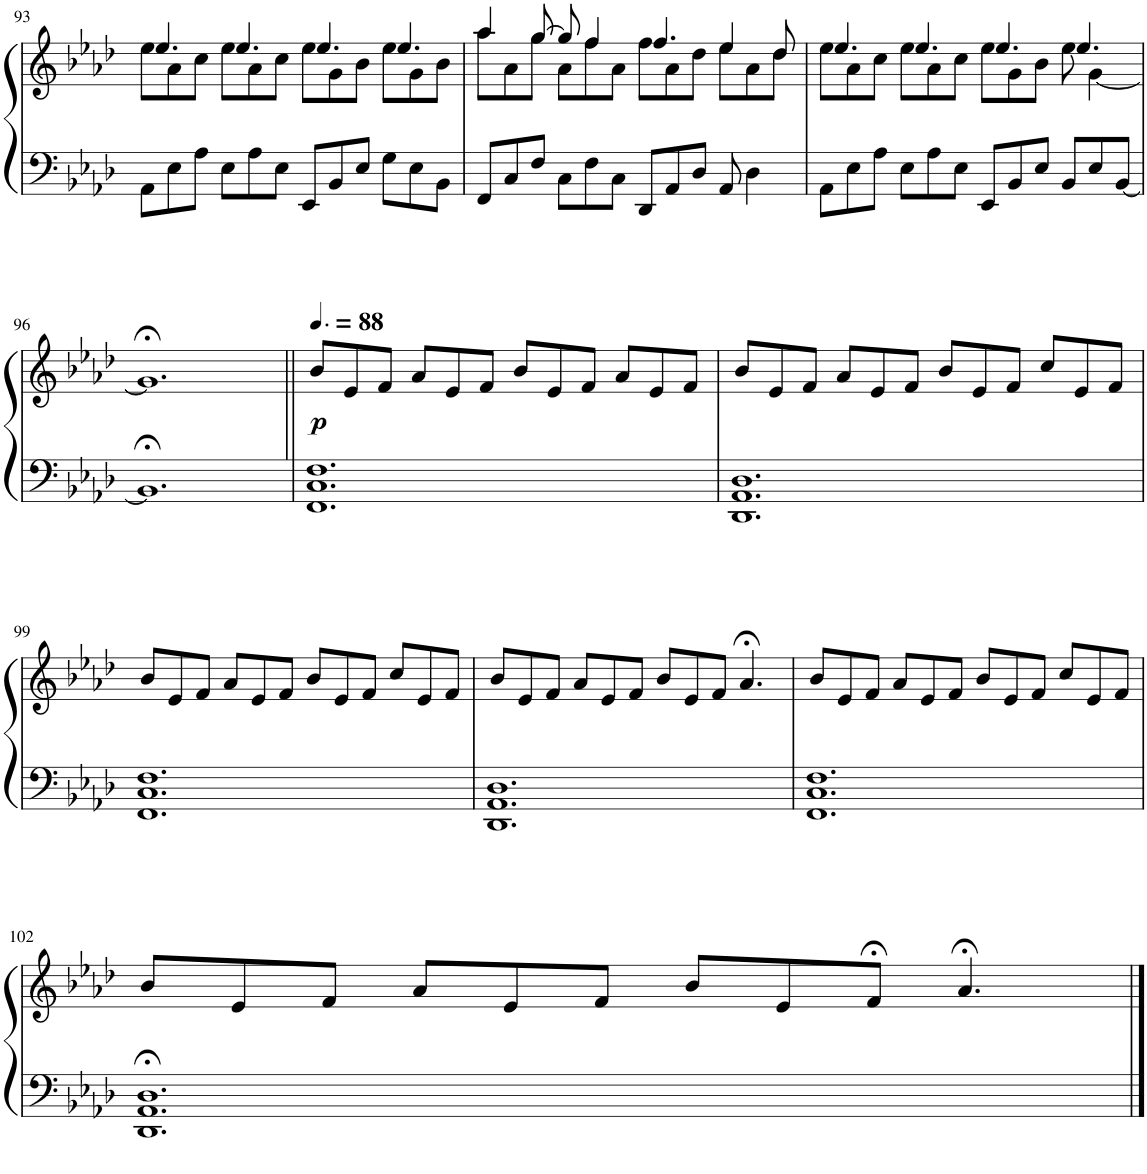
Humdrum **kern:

**kern	**kern	**dynam
*part1	*part1	*part1
*staff2	*staff1	*staff1/2
*I"Piano	*	*
*I'Pno.	*	*
!!LO:PB:g=z
*clefF4	*clefG2	*
*k[b-e-a-d-]	*k[b-e-a-d-]	*
*M12/8	*M12/8	*
=93	=93	=93
*	*^	*
8AA-\L	4.ee-/	8ee-\L	.
8E-\	.	8a-\	.
8A-\J	.	8cc\J	.
8E-\L	4.ee-/	8ee-\L	.
8A-\	.	8a-\	.
8E-\J	.	8cc\J	.
8EE-/L	4.ee-/	8ee-\L	.
8BB-/	.	8g\	.
8E-/J	.	8b-\J	.
8G\L	4.ee-/	8ee-\L	.
8E-\	.	8g\	.
8BB-\J	.	8b-\J	.
=94	=94	=94	=94
8FF/L	4aa-/	8aa-\L	.
8C/	.	8a-\	.
8F/J	[8gg/	8gg\J	.
8C\L	8gg/]	8a-\L	.
8F\	4ff/	8ff\	.
8C\J	.	8a-\J	.
8DD-/L	4.ff/	8ff\L	.
8AA-/	.	8a-\	.
8D-/J	.	8dd-\J	.
8AA-/	4ee-/	8ee-\L	.
4D-\	.	8a-\	.
.	8dd-/	8dd-\J	.
=95	=95	=95	=95
8AA-\L	4.ee-/	8ee-\L	.
8E-\	.	8a-\	.
8A-\J	.	8cc\J	.
8E-\L	4.ee-/	8ee-\L	.
8A-\	.	8a-\	.
8E-\J	.	8cc\J	.
8EE-/L	4.ee-/	8ee-\L	.
8BB-/	.	8g\	.
8E-/J	.	8b-\J	.
8BB-/L	4.ee-/	8ee-\	.
8E-/	.	[4g\	.
[8BB-/J	.	.	.
*	*v	*v	*
!!LO:LB:g=z
=96	=96	=96
1.BB-;<]	1.g;<]	.
=97||	=97||	=97||
*	*MM132	*
!	!	!LO:DY:b
1.FF 1.C 1.F	8b-/L	p
.	8e-/	.
.	8f/J	.
.	8a-/L	.
.	8e-/	.
.	8f/J	.
.	8b-/L	.
.	8e-/	.
.	8f/J	.
.	8a-/L	.
.	8e-/	.
.	8f/J	.
=98	=98	=98
1.DD- 1.AA- 1.D-	8b-/L	.
.	8e-/	.
.	8f/J	.
.	8a-/L	.
.	8e-/	.
.	8f/J	.
.	8b-/L	.
.	8e-/	.
.	8f/J	.
.	8cc/L	.
.	8e-/	.
.	8f/J	.
!!LO:LB:g=z
=99	=99	=99
1.FF 1.C 1.F	8b-/L	.
.	8e-/	.
.	8f/J	.
.	8a-/L	.
.	8e-/	.
.	8f/J	.
.	8b-/L	.
.	8e-/	.
.	8f/J	.
.	8cc/L	.
.	8e-/	.
.	8f/J	.
=100	=100	=100
1.DD- 1.AA- 1.D-	8b-/L	.
.	8e-/	.
.	8f/J	.
.	8a-/L	.
.	8e-/	.
.	8f/J	.
.	8b-/L	.
.	8e-/	.
.	8f/J	.
.	4.a-;</	.
=101	=101	=101
1.FF 1.C 1.F	8b-/L	.
.	8e-/	.
.	8f/J	.
.	8a-/L	.
.	8e-/	.
.	8f/J	.
.	8b-/L	.
.	8e-/	.
.	8f/J	.
.	8cc/L	.
.	8e-/	.
.	8f/J	.
!!LO:LB:g=z
=102	=102	=102
1.DD-;< 1.AA-;< 1.D-;<	8b-/L	.
.	8e-/	.
.	8f/J	.
.	8a-/L	.
.	8e-/	.
.	8f/J	.
.	8b-/L	.
.	8e-/	.
.	8f;</J	.
.	4.a-;</	.
==	==	==
*-	*-	*-
